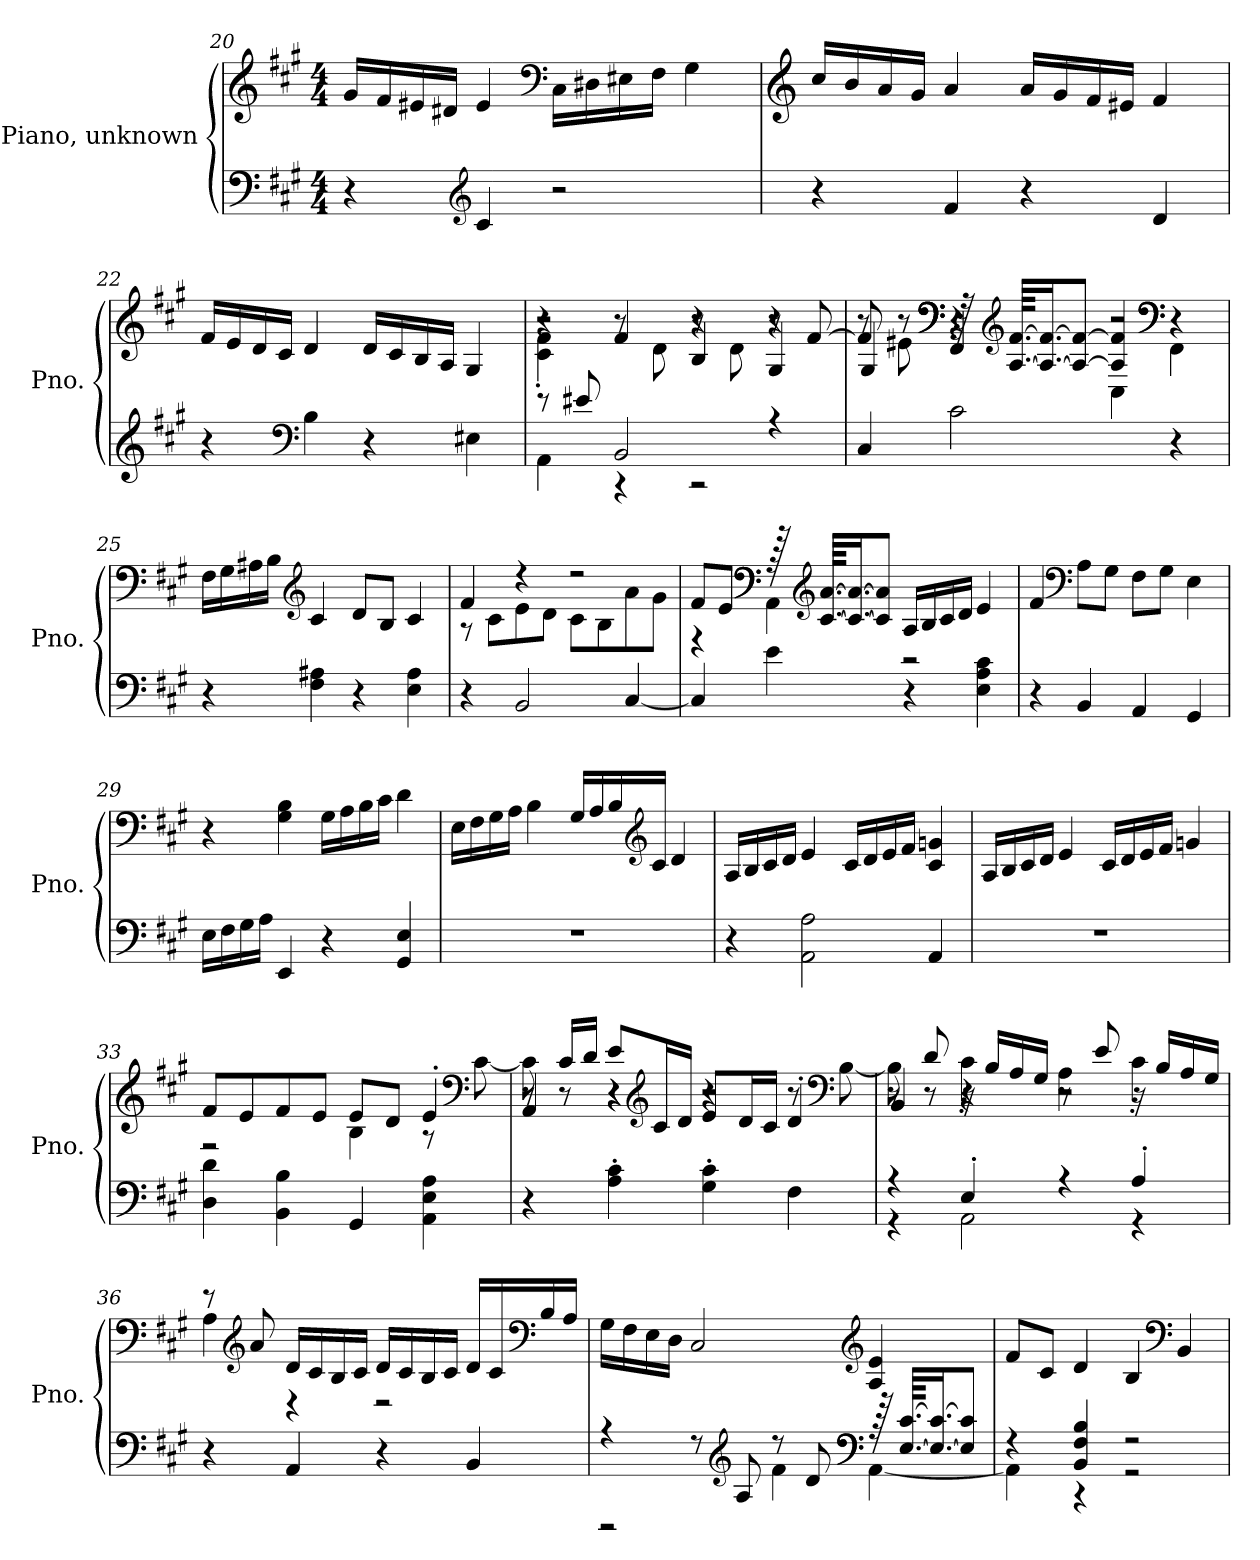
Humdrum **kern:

**kern	**kern
*part1	*part1
*staff2	*staff1
*I"Piano, unknown	*
*I'Pno.	*
*clefF4	*clefG2
*k[f#c#g#]	*k[f#c#g#]
*M4/4	*M4/4
=20	=20
4r	16g#/LL
.	16f#/
.	16e#X/
.	16d#X/JJ
*clefG2	*
4c#/	4e#/
*	*clefF4
2r	16C#\LL
.	16D#X\
.	16E#X\
.	16F#\JJ
.	4G#\
!!LO:PB:g=z
=21	=21
*	*clefG2
4r	16cc#/LL
.	16b/
.	16a/
.	16g#/JJ
4f#/	4a/
4r	16a/LL
.	16g#/
.	16f#/
.	16e#X/JJ
4d/	4f#/
=22	=22
4r	16f#/LL
.	16e/
.	16d/
.	16c#/JJ
*clefF4	*
4B\	4d/
4r	16d/LL
.	16c#/
.	16B/
.	16A/JJ
4E#X\	4G#/
=23	=23
*^	*^
*	*	*	*^
8r	4AA\	2r	4c#\' 4f#\'	4r
8e#X/	.	.	.	.
2BB/	4r	.	8r	4f#/
.	.	.	8d\	.
.	2r	4r	8r	4B/
.	.	.	8d\	.
4r	.	8r	4r	4G#/
.	.	[8f#/	.	.
*v	*v	*	*	*
!!LO:LB:g=z	!!	!!
=24	=24	=24	=24
4C#/	8f#/]	8r	4G#/
.	8r	8e#X\	.
*	*clefF4	*	*
2c#\	128r	4r	4FF#/
*	*clefG2	*	*
.	[64.A/ [64.f#/KKLL	.	.
.	16.A/_ 16.f#/_J	.	.
.	8A/_ 8f#/_J	.	.
.	4A/] 4f#/]	4C#\	2r
*	*clefF4	*	*
4r	4r	4FF#\	.
*	*v	*v	*v
=25	=25
4r	16F#\LL
.	16G#\
.	16A#X\
.	16B\JJ
*	*clefG2
4F#\ 4A#X\	4c#/
4r	8d/L
.	8B/J
4E\ 4A#\	4c#/
=26	=26
*	*^
4r	4f#/	8r
.	.	8c#\L
2BB/	4r	8e\
.	.	8d\J
.	2r	8c#\L
.	.	8B\
[4C#/	.	8a\
.	.	8g#\J
!!LO:LB:g=z	!!
=27	=27	=27
4C#/]	8f#/L	4r
.	8e/J	.
*	*clefF4	*
4e\	128r	4AA\
*	*clefG2	*
.	[64.c#/ [64.a/KKLL	.
.	16.c#/_ 16.a/_J	.
.	8c#/] 8a/]J	.
4r	16A/LL	2r
.	16B/	.
.	16c#/	.
.	16d/JJ	.
4E\ 4A\ 4c#\	4e/	.
*	*v	*v
=28	=28
4r	4f#/
*	*clefF4
4BB/	8A\L
.	8G#\J
4AA/	8F#\L
.	8G#\J
4GG#/	4E\
=29	=29
16E\LL	4r
16F#\	.
16G#\	.
16A\JJ	.
4EE/	4G#\ 4B\
4r	16G#\LL
.	16A\
.	16B\
.	16c#\JJ
4GG#/ 4E/	4d\
!!LO:LB:g=z
=30	=30
1r	16E\LL
.	16F#\
.	16G#\
.	16A\JJ
.	4B\
.	16G#/LL
.	16A/
.	16B/
*	*clefG2
.	16c#/JJ
.	4d/
=31	=31
4r	16A/LL
.	16B/
.	16c#/
.	16d/JJ
2AA\ 2A\	4e/
.	16c#/LL
.	16d/
.	16e/
.	16f#/JJ
4AA/	4c#/ 4gn/
=32	=32
1r	16A/LL
.	16B/
.	16c#/
.	16d/JJ
.	4e/
.	16c#/LL
.	16d/
.	16e/
.	16f#/JJ
.	4gn/
!!LO:LB:g=z
=33	=33
*	*^
4D\ 4d\	8f#/L	2r
.	8e/	.
4BB\ 4B\	8f#/	.
.	8e/J	.
4GG#/	8e/L	4B\
.	8d/J	.
4AA\ 4E\ 4A\	4e'/	8r
*	*clefF4	*
.	.	[8c#\
=34	=34	=34
*	*	*^
4r	8r	8c#\]	4AA/
.	16c#/LL	8r	.
.	16d/JJ	.	.
4A\' 4c#\'	8e/L	4r	4r
*	*clefG2	*	*
.	16c#/L	.	.
.	16d/JJ	.	.
4G#\' 4c#\'	8e/L	4r	2r
.	16d/L	.	.
.	16c#/JJ	.	.
4F#\	4d'/	8r	.
*	*clefF4	*	*
.	.	[8B\	.
=35	=35	=35	=35
*^	*	*	*
4r	4r	8r	8B\]	4BB/
.	.	8d/	8r	.
4E'/	2AA\	16r	4c#'\	4r
.	.	16B/LL	.	.
.	.	16A/	.	.
.	.	16G#/JJ	.	.
4r	.	8r	4A\	2r
.	.	8e/	.	.
4A'/	4r	16r	4c#'\	.
.	.	16B/LL	.	.
.	.	16A/	.	.
.	.	16G#/JJ	.	.
*v	*v	*	*	*
*	*	*v	*v
!!LO:LB:g=z
=36	=36	=36
4r	8r	4A\
*	*clefG2	*
.	8a/	.
4AA/	16d/LL	4r
.	16c#/	.
.	16B/	.
.	16c#/JJ	.
4r	16d/LL	2r
.	16c#/	.
.	16B/	.
.	16c#/JJ	.
4BB/	16d/LL	.
.	16c#/	.
*	*clefF4	*
.	16B/	.
.	16A/JJ	.
*	*v	*v
=37	=37
*^	*
4r	2r	16G#\LL
.	.	16F#\
.	.	16E\
.	.	16D\JJ
8r	.	2C#/
*clefG2	*	*
8A/	.	.
8r	4f#\	.
8d/	.	.
*clefF4	*	*clefG2
128r	[4AA\	4A/ 4e/
[64.E/ [64.c#/KKLL	.	.
16.E/_ 16.c#/_J	.	.
8E/] 8c#/]J	.	.
!!LO:PB:g=z
=38	=38	=38
4r	4AA\]	8f#/L
.	.	8c#/J
4BB/ 4F#/ 4B/	4r	4d/
2r	2r	4B/
*	*	*clefF4
.	.	4BB/
*v	*v	*
=	=
*-	*-
